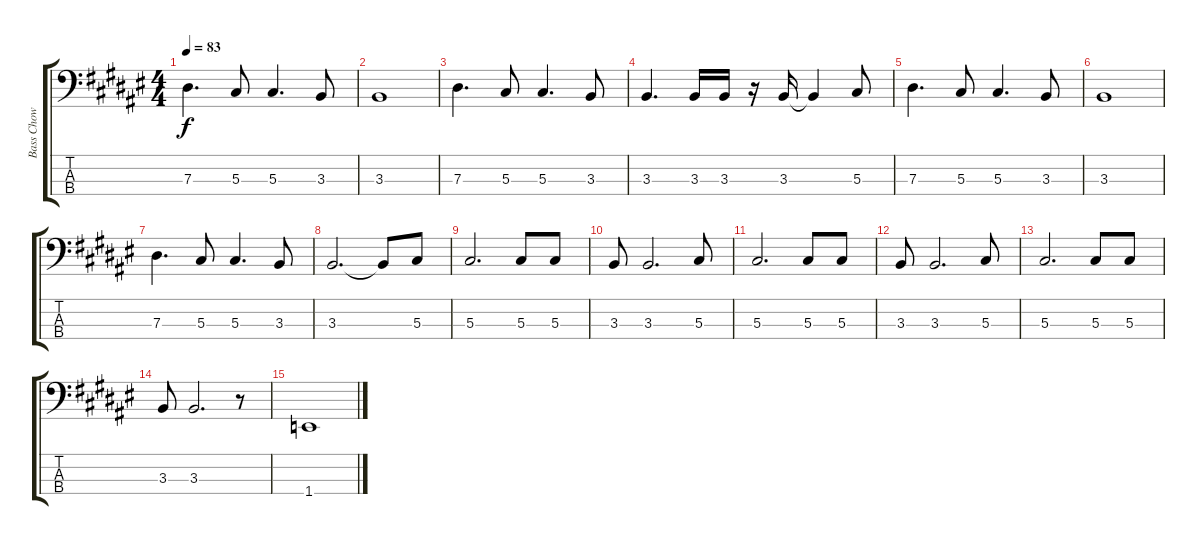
\track ("Bass Chow" "Bass Chow") {instrument electricbassfinger}
\staff {score tabs}
\tuning (Gb2 Db2 Ab1 Eb1) {hide}
\ts (4 4)
\tempo 83
\clef f4
\ks d#minor
7.3.4{d dy f} 5.3.8 5.3.4{d} 3.3.8 |
3.3.1 |
7.3.4{d} 5.3.8 5.3.4{d} 3.3.8 |
3.3.4{d} 3.3.16 3.3.16 r.16 3.3.16 3.3{t}.4 5.3.8 |
7.3.4{d} 5.3.8 5.3.4{d} 3.3.8 |
3.3.1 |
7.3.4{d} 5.3.8 5.3.4{d} 3.3.8 |
3.3.2{d} 3.3{t}.8 5.3.8 |
5.3.2{d} 5.3.8 5.3.8 |
3.3.8 3.3.2{d} 5.3.8 |
5.3.2{d} 5.3.8 5.3.8 |
3.3.8 3.3.2{d} 5.3.8 |
5.3.2{d} 5.3.8 5.3.8 |
3.3.8 3.3.2{d} r.8 |
1.4.1
